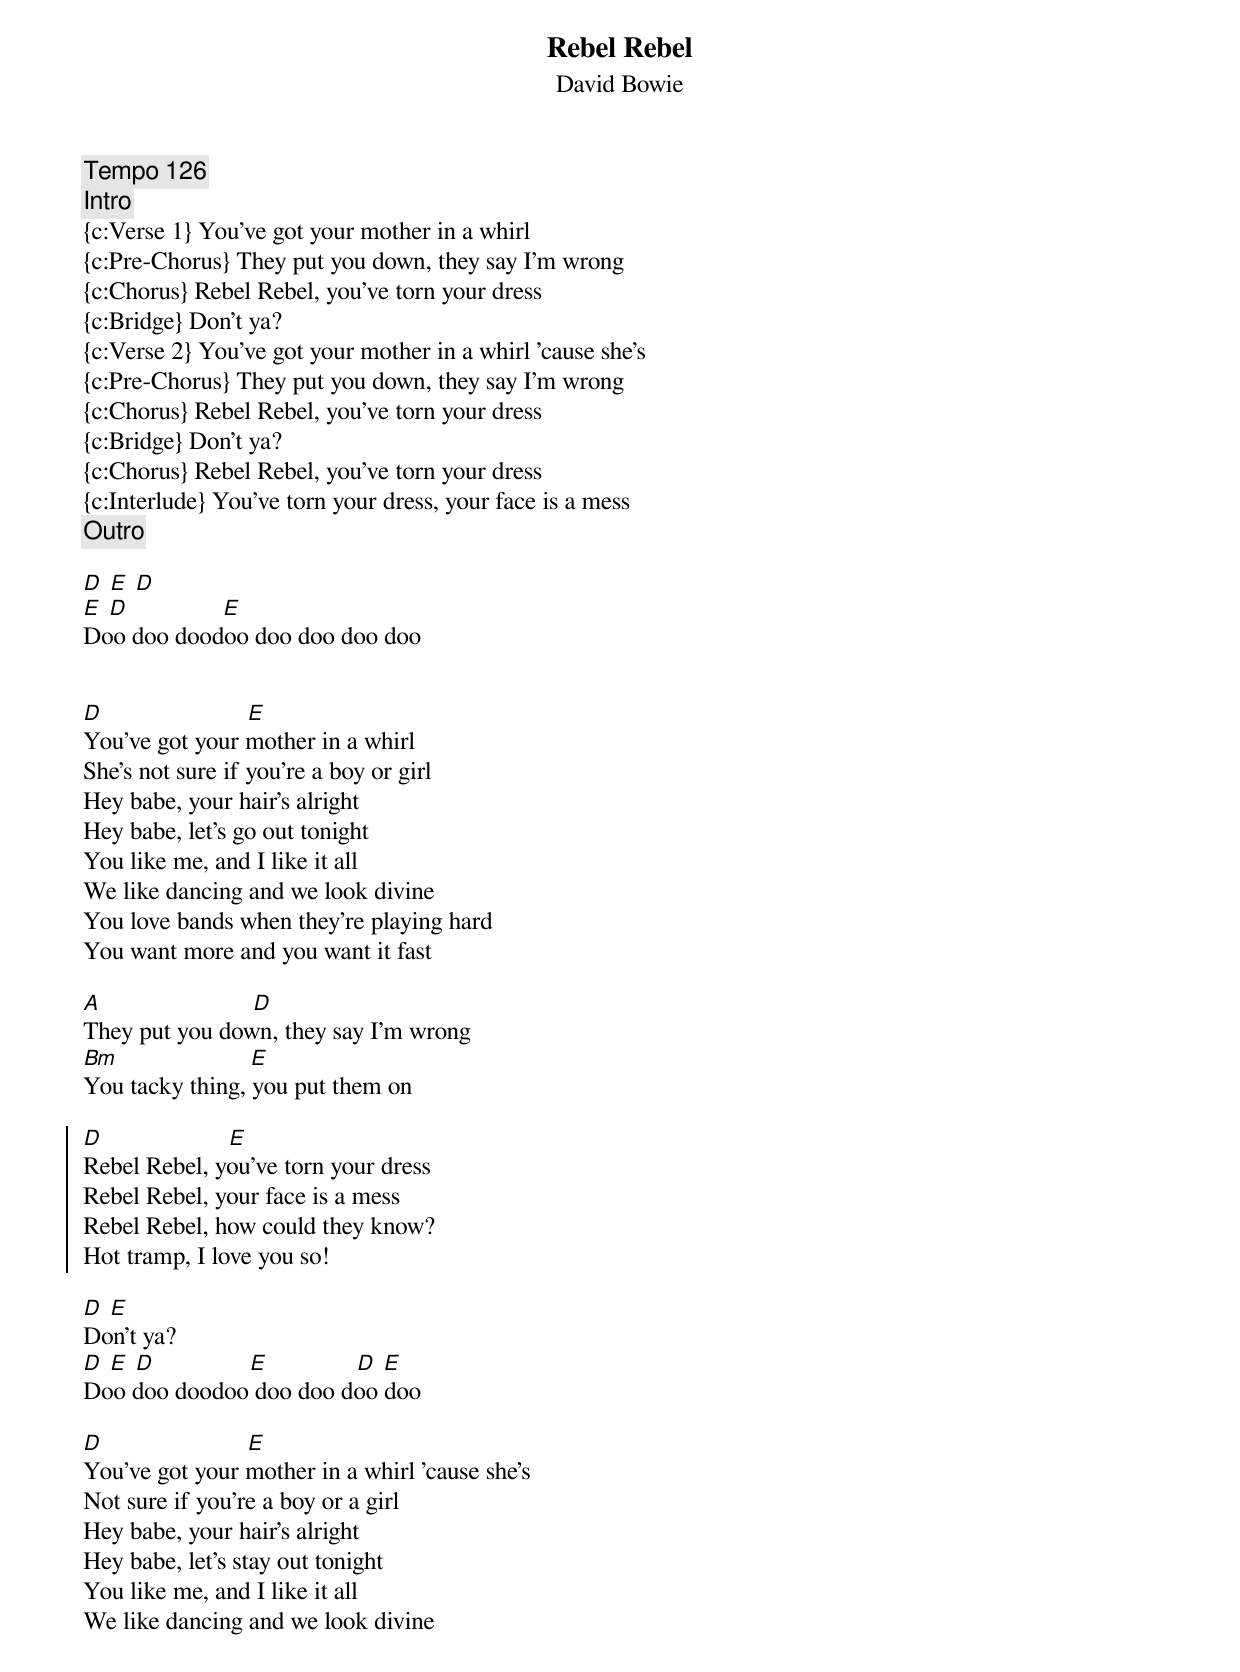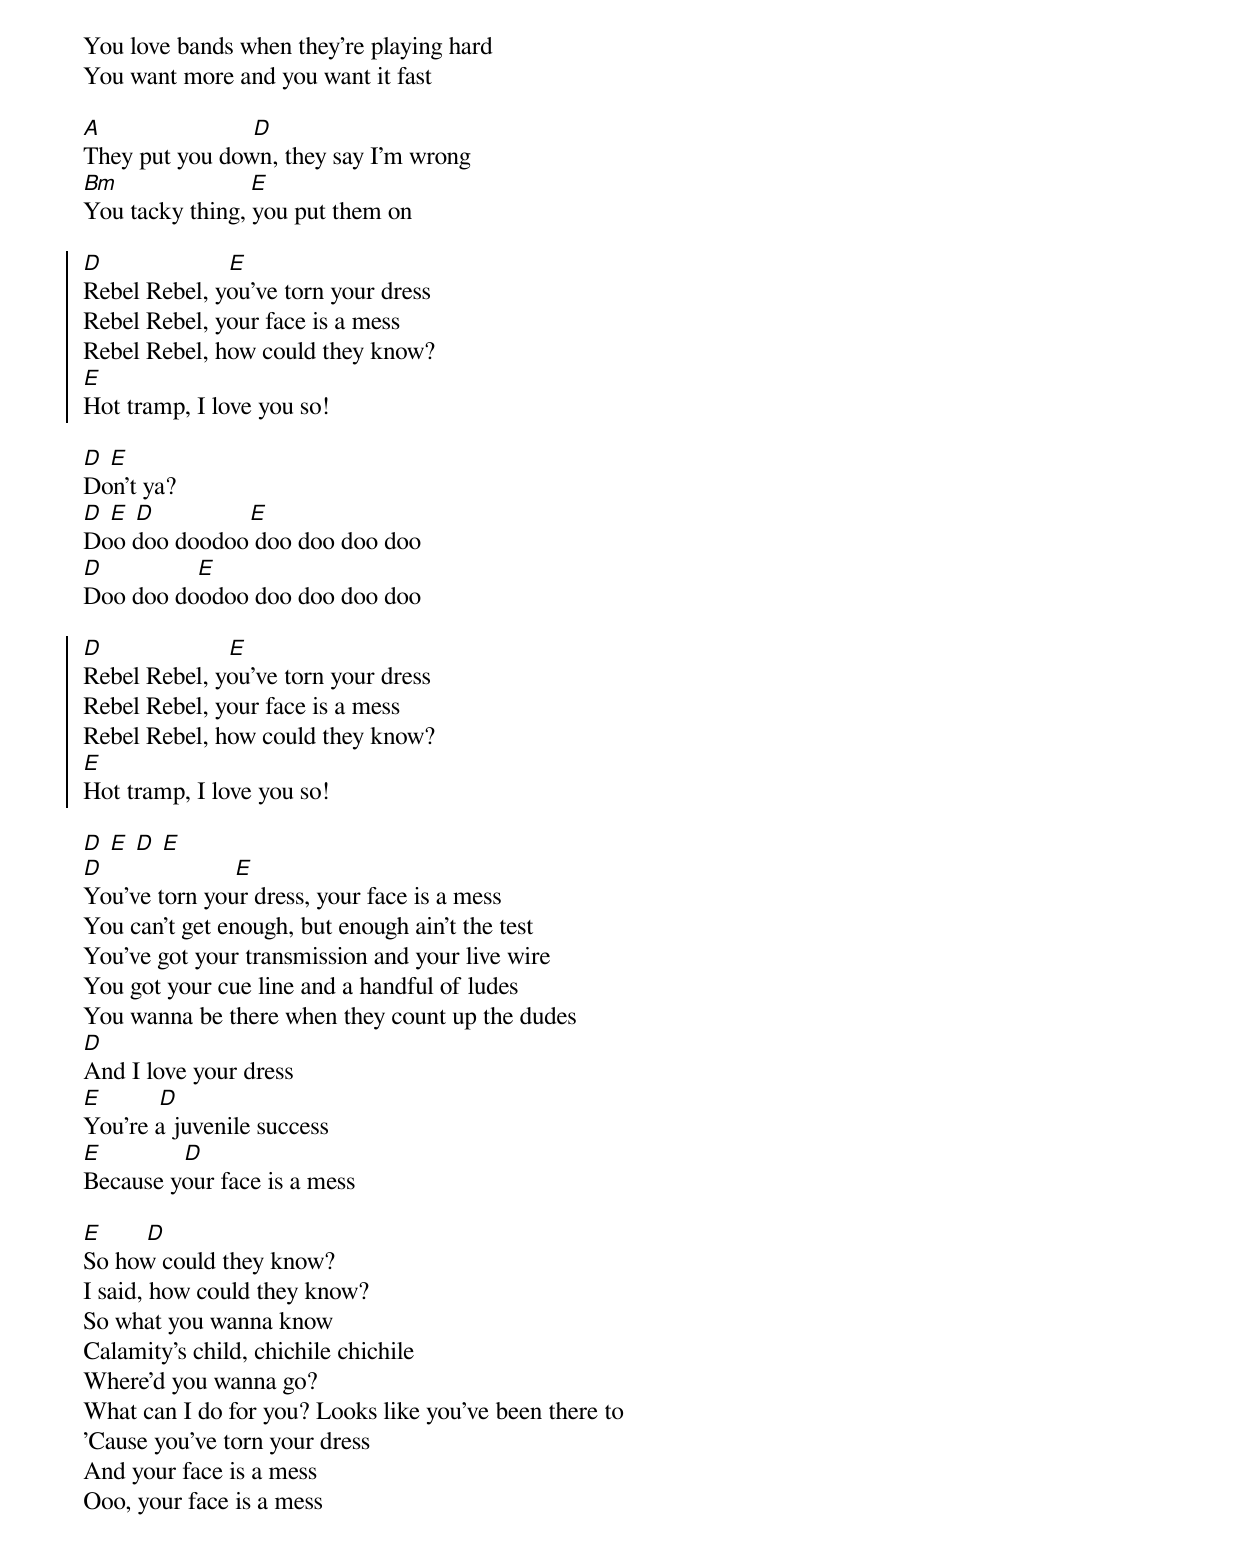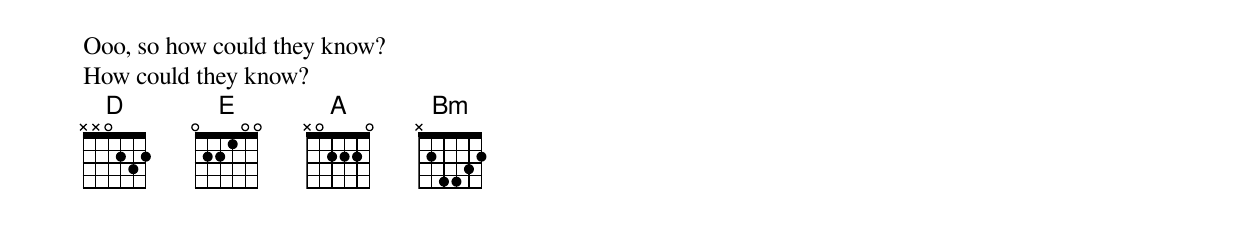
{t: Rebel Rebel}
{st: David Bowie}
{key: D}
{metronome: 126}
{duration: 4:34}
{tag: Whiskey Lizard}

{c:Tempo 126}
{c:Intro}
{c:Verse 1} You've got your mother in a whirl
{c:Pre-Chorus} They put you down, they say I'm wrong
{c:Chorus} Rebel Rebel, you've torn your dress
{c:Bridge} Don't ya?
{c:Verse 2} You've got your mother in a whirl 'cause she's
{c:Pre-Chorus} They put you down, they say I'm wrong
{c:Chorus} Rebel Rebel, you've torn your dress
{c:Bridge} Don't ya?
{c:Chorus} Rebel Rebel, you've torn your dress
{c:Interlude} You've torn your dress, your face is a mess
{c:Outro}

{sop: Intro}
[D] [E] [D]
[E] [D]               [E]
Doo doo doodoo doo doo doo doo

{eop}

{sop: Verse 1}
[D]                       [E]
You've got your mother in a whirl
She's not sure if you're a boy or girl
Hey babe, your hair's alright
Hey babe, let's go out tonight
You like me, and I like it all
We like dancing and we look divine
You love bands when they're playing hard
You want more and you want it fast
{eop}

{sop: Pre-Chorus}
[A]                        [D]
They put you down, they say I'm wrong
[Bm]                     [E]
You tacky thing, you put them on
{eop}

{soc}
[D]                    [E]
Rebel Rebel, you've torn your dress
Rebel Rebel, your face is a mess
Rebel Rebel, how could they know?
Hot tramp, I love you so!
{eoc}

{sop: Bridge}
[D] [E]
Don't ya?
[D] [E] [D]               [E]              [D] [E]
Doo doo doodoo doo doo doo doo
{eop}

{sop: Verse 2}
[D]                       [E]
You've got your mother in a whirl 'cause she's
Not sure if you're a boy or a girl
Hey babe, your hair's alright
Hey babe, let's stay out tonight
You like me, and I like it all
We like dancing and we look divine
You love bands when they're playing hard
You want more and you want it fast
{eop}

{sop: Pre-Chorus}
[A]                        [D]
They put you down, they say I'm wrong
[Bm]                     [E]
You tacky thing, you put them on
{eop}

{soc}
[D]                    [E]
Rebel Rebel, you've torn your dress
Rebel Rebel, your face is a mess
Rebel Rebel, how could they know?
[E]
Hot tramp, I love you so!
{eoc}

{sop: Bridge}
[D] [E]
Don't ya?
[D] [E] [D]               [E]
Doo doo doodoo doo doo doo doo
[D]               [E]
Doo doo doodoo doo doo doo doo
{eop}

{soc}
[D]                    [E]
Rebel Rebel, you've torn your dress
Rebel Rebel, your face is a mess
Rebel Rebel, how could they know?
[E]
Hot tramp, I love you so!
{eoc}

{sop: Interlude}
[D] [E] [D] [E]
[D]                     [E]
You've torn your dress, your face is a mess
You can't get enough, but enough ain't the test
You've got your transmission and your live wire
You got your cue line and a handful of ludes
You wanna be there when they count up the dudes
[D]
And I love your dress
[E]         [D]
You're a juvenile success
[E]             [D]
Because your face is a mess
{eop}

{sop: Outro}
[E]       [D]
So how could they know?
I said, how could they know?
So what you wanna know
Calamity's child, chichile chichile
Where'd you wanna go?
What can I do for you? Looks like you've been there to
'Cause you've torn your dress
And your face is a mess
Ooo, your face is a mess
Ooo, so how could they know?
How could they know?
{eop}
